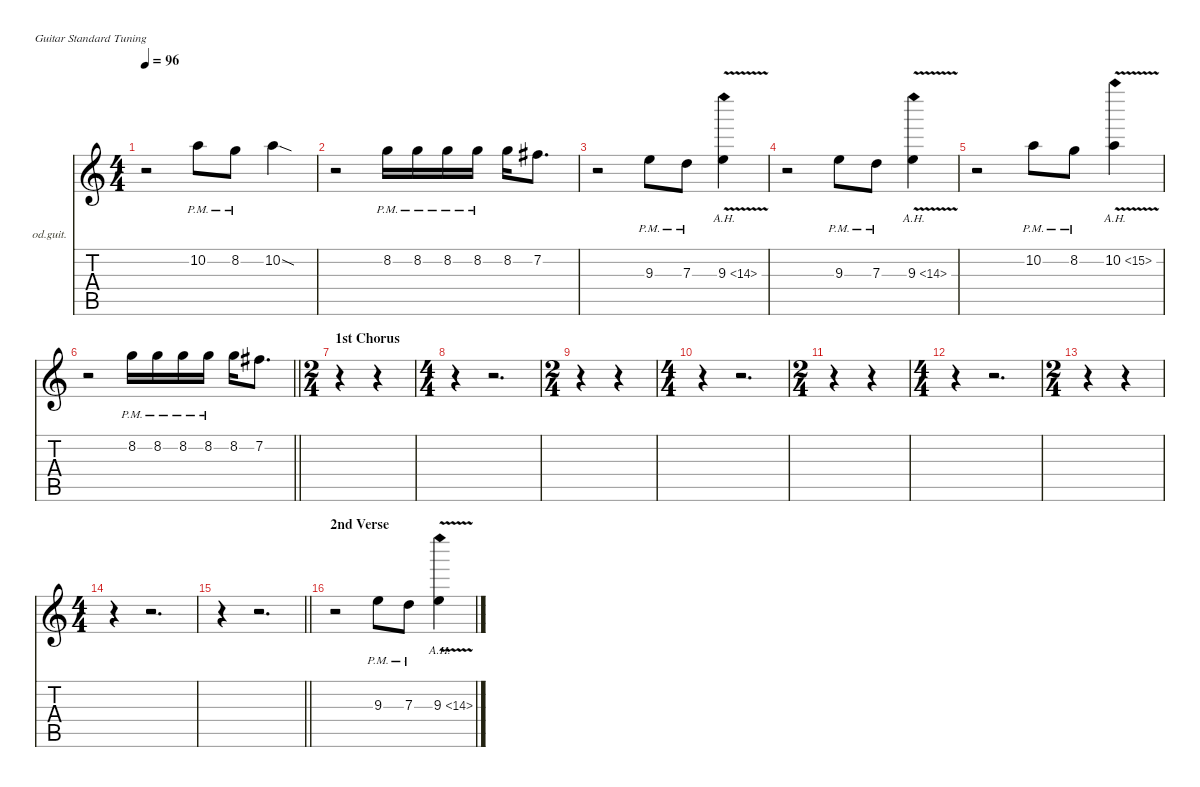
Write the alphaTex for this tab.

\defaultSystemsLayout 4
\hideDynamics
\bracketExtendMode nobrackets
\firstSystemTrackNameOrientation horizontal
\otherSystemsTrackNameOrientation horizontal
\track ("Guitar Fills" "od.guit.") {instrument overdrivenguitar}
\staff {score tabs}
\tuning (E4 B3 G3 D3 A2 E2)
\ts (4 4)
\tempo 96
\clef g2
\ks c
r.2{dy f} 10.2{pm}.8 8.2{pm}.8 10.2{sod}.4 |
r.2 8.2{pm}.16 8.2{pm}.16 8.2{pm}.16 8.2{pm}.16 8.2.16 7.2{acc #}.8{d} |
r.2 9.3{pm}.8 7.3{pm}.8 9.3{ah 5 v}.4 |
r.2 9.3{pm}.8 7.3{pm}.8 9.3{ah 5 v}.4 |
r.2 10.2{pm}.8 8.2{pm}.8 10.2{ah 5 v}.4 |
\barLineRight lightlight
r.2 8.2{pm}.16 8.2{pm}.16 8.2{pm}.16 8.2{pm}.16 8.2.16 7.2{acc #}.8{d} |
\ts (2 4)
\beaming (8 2 2)
\section ("" "1st Chorus")
r.4 r.4 |
\ts (4 4)
\beaming (8 2 2 2 2)
r.4 r.2{d} |
\ts (2 4)
\beaming (8 2 2)
r.4 r.4 |
\ts (4 4)
\beaming (8 2 2 2 2)
r.4 r.2{d} |
\ts (2 4)
\beaming (8 2 2)
r.4 r.4 |
\ts (4 4)
\beaming (8 2 2 2 2)
r.4 r.2{d} |
\ts (2 4)
\beaming (8 2 2)
r.4 r.4 |
\ts (4 4)
\beaming (8 2 2 2 2)
r.4 r.2{d} |
\barLineRight lightlight
r.4 r.2{d} |
\section ("" "2nd Verse")
r.2 9.3{pm}.8 7.3{pm}.8 9.3{ah 5 v}.4
